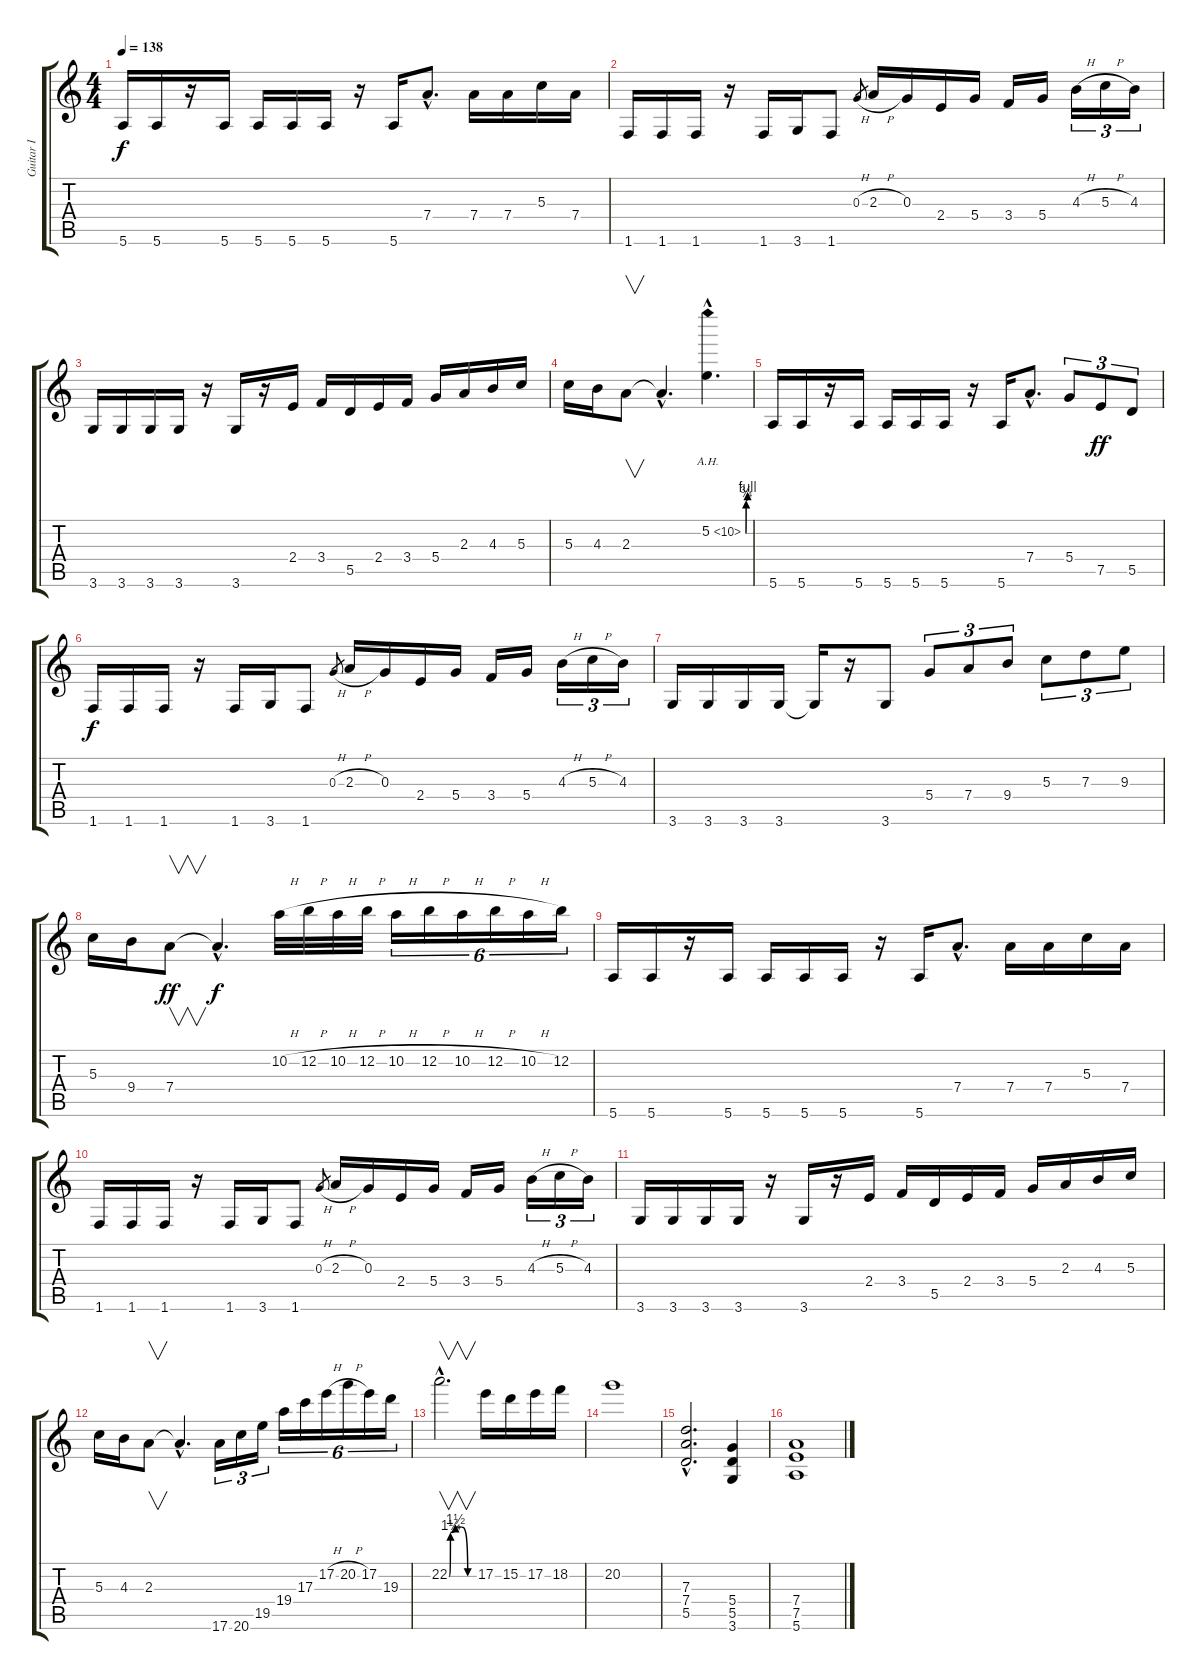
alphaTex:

\track ("Guitar I" "Guitar I") {instrument overdrivenguitar}
\staff {score tabs}
\tuning (E4 B3 G3 D3 A2 E2) {hide}
\ts (4 4)
\tempo 138
\clef g2
\ks c
5.6.16{dy f volume 11 instrument overdrivenguitar} 5.6.16 r.16 5.6.16 5.6.16 5.6.16 5.6.16 r.16 5.6.16 7.4{hac}.8{d} 7.4.16 7.4.16 5.3.16 7.4.16 |
1.6.16 1.6.16 1.6.16 r.16 1.6.16 3.6.16 1.6.8 0.3{h}.8{gr} 2.3{h}.16 0.3.16 2.4.16 5.4.16 3.4.16 5.4.16 4.3{h}.16{tu (3 2)} 5.3{h}.16{tu (3 2)} 4.3.16{tu (3 2)} |
3.6.16 3.6.16 3.6.16 3.6.16 r.16 3.6.16 r.16 2.4.16 3.4.16 5.5.16 2.4.16 3.4.16 5.4.16 2.3.16 4.3.16 5.3.16 |
5.3.16 4.3.16 2.3.8{v} 2.3{hac t}.4{d} 5.2{be (custom 0 0 5 3 30 4 60 4) ah 5 hac}.4{d} |
5.6.16{volume 11 instrument overdrivenguitar} 5.6.16 r.16 5.6.16 5.6.16 5.6.16 5.6.16 r.16 5.6.16 7.4{hac}.8{d} 5.4.8{tu (3 2)} 7.5.8{tu (3 2) dy ff} 5.5.8{tu (3 2)} |
1.6.16{dy f} 1.6.16 1.6.16 r.16 1.6.16 3.6.16 1.6.8 0.3{h}.8{gr} 2.3{h}.16 0.3.16 2.4.16 5.4.16 3.4.16 5.4.16 4.3{h}.16{tu (3 2)} 5.3{h}.16{tu (3 2)} 4.3.16{tu (3 2)} |
3.6.16 3.6.16 3.6.16 3.6.16 3.6{t}.16 r.16 3.6.8 5.4.8{tu (3 2)} 7.4.8{tu (3 2)} 9.4.8{tu (3 2)} 5.3.8{tu (3 2)} 7.3.8{tu (3 2)} 9.3.8{tu (3 2)} |
5.3.16 9.4.16 7.4.8{v dy ff} 7.4{hac t}.4{d dy f} 10.2{h}.32 12.2{h}.32 10.2{h}.32 12.2{h}.32 10.2{h}.16{tu (6 4)} 12.2{h}.16{tu (6 4)} 10.2{h}.16{tu (6 4)} 12.2{h}.16{tu (6 4)} 10.2{h}.16{tu (6 4)} 12.2.16{tu (6 4)} |
5.6.16{volume 11 instrument overdrivenguitar} 5.6.16 r.16 5.6.16 5.6.16 5.6.16 5.6.16 r.16 5.6.16 7.4{hac}.8{d} 7.4.16 7.4.16 5.3.16 7.4.16 |
1.6.16 1.6.16 1.6.16 r.16 1.6.16 3.6.16 1.6.8 0.3{h}.8{gr} 2.3{h}.16 0.3.16 2.4.16 5.4.16 3.4.16 5.4.16 4.3{h}.16{tu (3 2)} 5.3{h}.16{tu (3 2)} 4.3.16{tu (3 2)} |
3.6.16 3.6.16 3.6.16 3.6.16 r.16 3.6.16 r.16 2.4.16 3.4.16 5.5.16 2.4.16 3.4.16 5.4.16 2.3.16 4.3.16 5.3.16 |
5.3.16 4.3.16 2.3.8{v} 2.3{hac t}.4{d} 17.6.16{tu (3 2)} 20.6.16{tu (3 2)} 19.5.16{tu (3 2)} 19.4.16{tu (6 4)} 17.3.16{tu (6 4)} 17.2{h}.16{tu (6 4)} 20.2{h}.16{tu (6 4)} 17.2.16{tu (6 4)} 19.3.16{tu (6 4)} |
22.2{be (custom 0 0 3 5 15 6 30 6 45 0 60 0) hac}.2{v d} 17.2.16 15.2.16 17.2.16 18.2.16 |
20.2.1 |
(7.3{hac} 7.4{hac} 5.5{hac}).2{d} (5.4 5.5 3.6).4 |
(7.4 7.5 5.6).1
